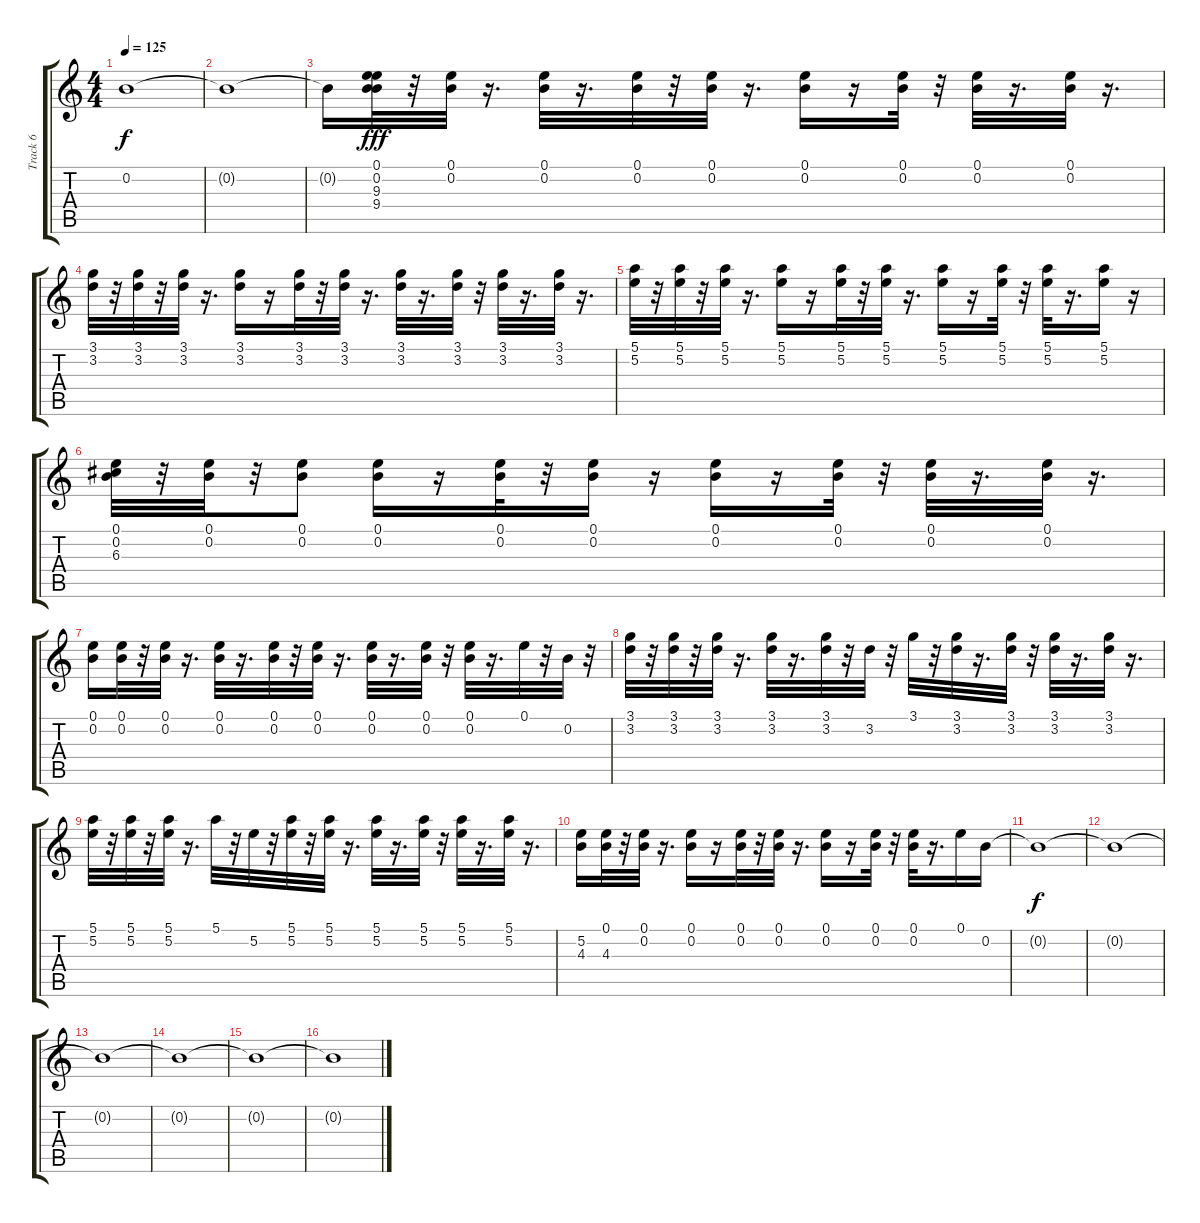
\track ("Track 6" "Track 6") {instrument overdrivenguitar}
\staff {score tabs}
\tuning (E4 B3 G3 D3 A2 E2) {hide}
\ts (4 4)
\tempo 125
\clef g2
\ks c
0.2{t}.1{dy f} |
0.2{t}.1 |
0.2{t}.16 (0.1 0.2 9.3 9.4).32{dy fff volume 16} r.32 (0.1 0.2).32 r.16{d} (0.1 0.2).32 r.16{d} (0.1 0.2).32 r.32 (0.1 0.2).32 r.16{d} (0.1 0.2).16{volume 12} r.16 (0.1 0.2).32{volume 5} r.32 (0.1 0.2).32{volume 11} r.16{d} (0.1 0.2).32{volume 9} r.16{d} |
(3.1 3.2).32{volume 3} r.32 (3.1 3.2).32{volume 12} r.32 (3.1 3.2).32{volume 6} r.16{d} (3.1 3.2).16{volume 10} r.16 (3.1 3.2).32{volume 14} r.32 (3.1 3.2).32{volume 12} r.16{d} (3.1 3.2).32{volume 6} r.16{d} (3.1 3.2).32{volume 13} r.32 (3.1 3.2).32{volume 15} r.16{d} (3.1 3.2).32{volume 8} r.16{d} |
(5.1 5.2).32{volume 11} r.32 (5.1 5.2).32{volume 6} r.32 (5.1 5.2).32{volume 14} r.16{d} (5.1 5.2).16{volume 9} r.16 (5.1 5.2).32{volume 10} r.32 (5.1 5.2).32{volume 9} r.16{d} (5.1 5.2).16{volume 8} r.16 (5.1 5.2).32{volume 13} r.32 (5.1 5.2).32{volume 5} r.16{d} (5.1 5.2).16{volume 14} r.16 |
(0.1 0.2 6.3).32{volume 8} r.32 (0.1 0.2).32{volume 8} r.32 (0.1 0.2).8{volume 8} (0.1 0.2).16{volume 8} r.16 (0.1 0.2).32{volume 11} r.32 (0.1 0.2).16{volume 12} r.16 (0.1 0.2).16{volume 15} r.16 (0.1 0.2).32{volume 8} r.32 (0.1 0.2).32{volume 9} r.16{d} (0.1 0.2).32{volume 11} r.16{d} |
(0.1 0.2).16{volume 6} (0.1 0.2).32{volume 8} r.32 (0.1 0.2).32{volume 11} r.16{d} (0.1 0.2).32{volume 15} r.16{d} (0.1 0.2).32{volume 10} r.32 (0.1 0.2).32{volume 8} r.16{d} (0.1 0.2).32{volume 12} r.16{d} (0.1 0.2).32{volume 14} r.32 (0.1 0.2).32{volume 9} r.16{d} 0.1.32{volume 11} r.32 0.2.32{volume 12} r.32 |
(3.1 3.2).32{volume 13} r.32 (3.1 3.2).32{volume 4} r.32 (3.1 3.2).32{volume 14} r.16{d} (3.1 3.2).32{volume 15} r.16{d} (3.1 3.2).32{volume 8} r.32 3.2.32{volume 9} r.32 3.1.32{volume 11} r.32 (3.1 3.2).32{volume 12} r.16{d} (3.1 3.2).32{volume 11} r.32 (3.1 3.2).32{volume 12} r.16{d} (3.1 3.2).32{volume 11} r.16{d} |
(5.1 5.2).32{volume 9} r.32 (5.1 5.2).32{volume 8} r.32 (5.1 5.2).32{volume 11} r.16{d} 5.1.32{volume 16} r.32 5.2.32 r.32 (5.1 5.2).32{volume 9} r.32 (5.1 5.2).32{volume 10} r.16{d} (5.1 5.2).32{volume 13} r.16{d} (5.1 5.2).32{volume 16} r.32 (5.1 5.2).32{volume 16} r.16{d} (5.1 5.2).32 r.16{d} |
(5.2 4.3).16 (0.1 4.3).32 r.32 (0.1 0.2).32 r.16{d} (0.1 0.2).16 r.16 (0.1 0.2).32 r.32 (0.1 0.2).32 r.16{d} (0.1 0.2).16 r.16 (0.1 0.2).32 r.32 (0.1 0.2).32 r.16{d} 0.1.16 0.2.16 |
0.2{t}.1{dy f} |
0.2{t}.1 |
0.2{t}.1 |
0.2{t}.1 |
0.2{t}.1 |
0.2{t}.1
